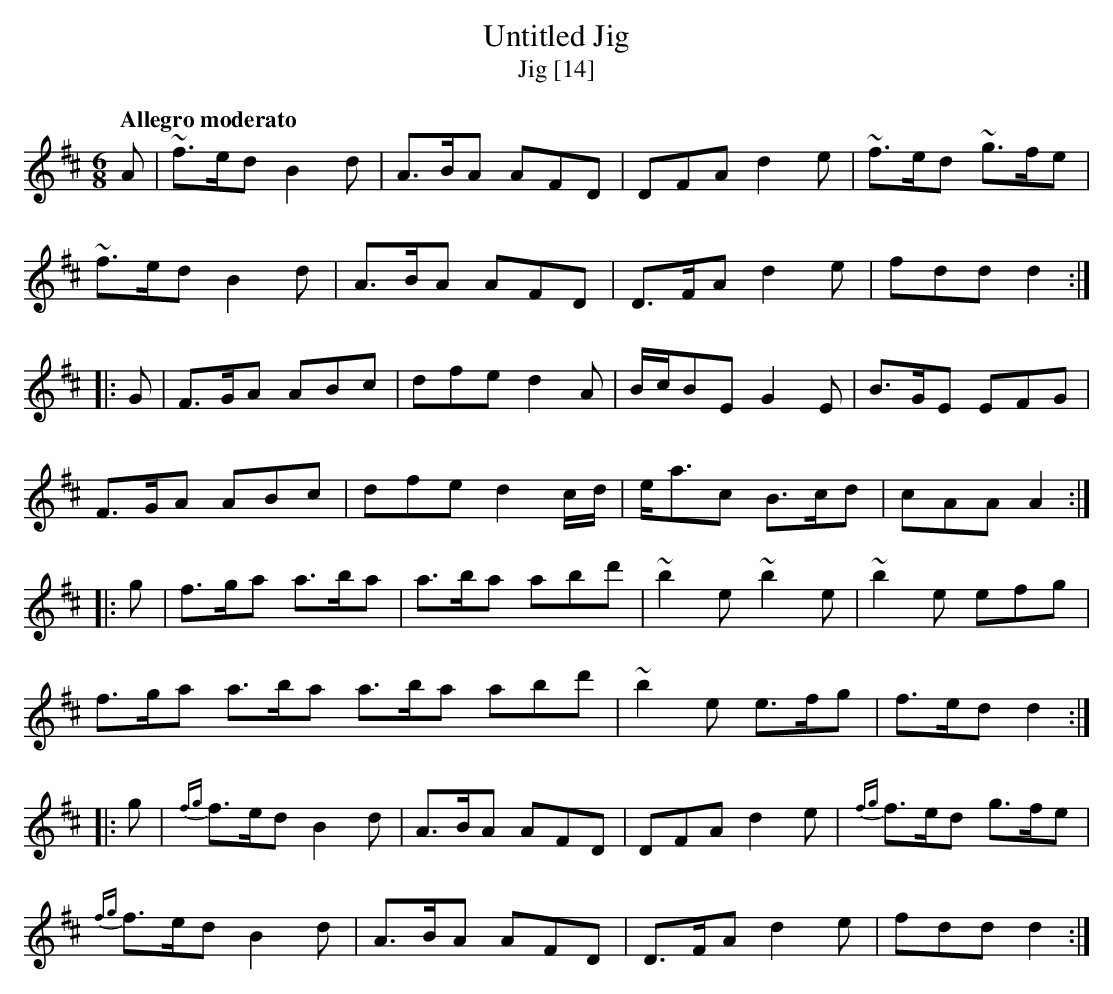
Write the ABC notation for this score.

X:1
T:Untitled Jig
T:Jig [14]
M:6/8
L:1/8
Q:"Allegro moderato"
K:D
A|~f>ed B2d|A>BA AFD|DFA d2e|~f>ed ~g>fe|
~f>ed B2d|A>BA AFD|D>FA d2e|fdd d2:|
|:G|F>GA ABc|dfe d2A|B/c/BE G2E|B>GE EFG|
F>GA ABc|dfe d2 c/d/|e<ac B>cd|cAA A2:|
|:g|f>ga a>ba|a>ba abd'|~b2e ~b2e|~b2e efg|
f>ga a>ba a>ba abd'|~b2e e>fg|f>ed d2:|
|:g|{fg}f>ed B2d|A>BA AFD|DFA d2e|{fg}f>ed g>fe|
{fg}f>ed B2d|A>BA AFD|D>FA d2e|fdd d2:|]
